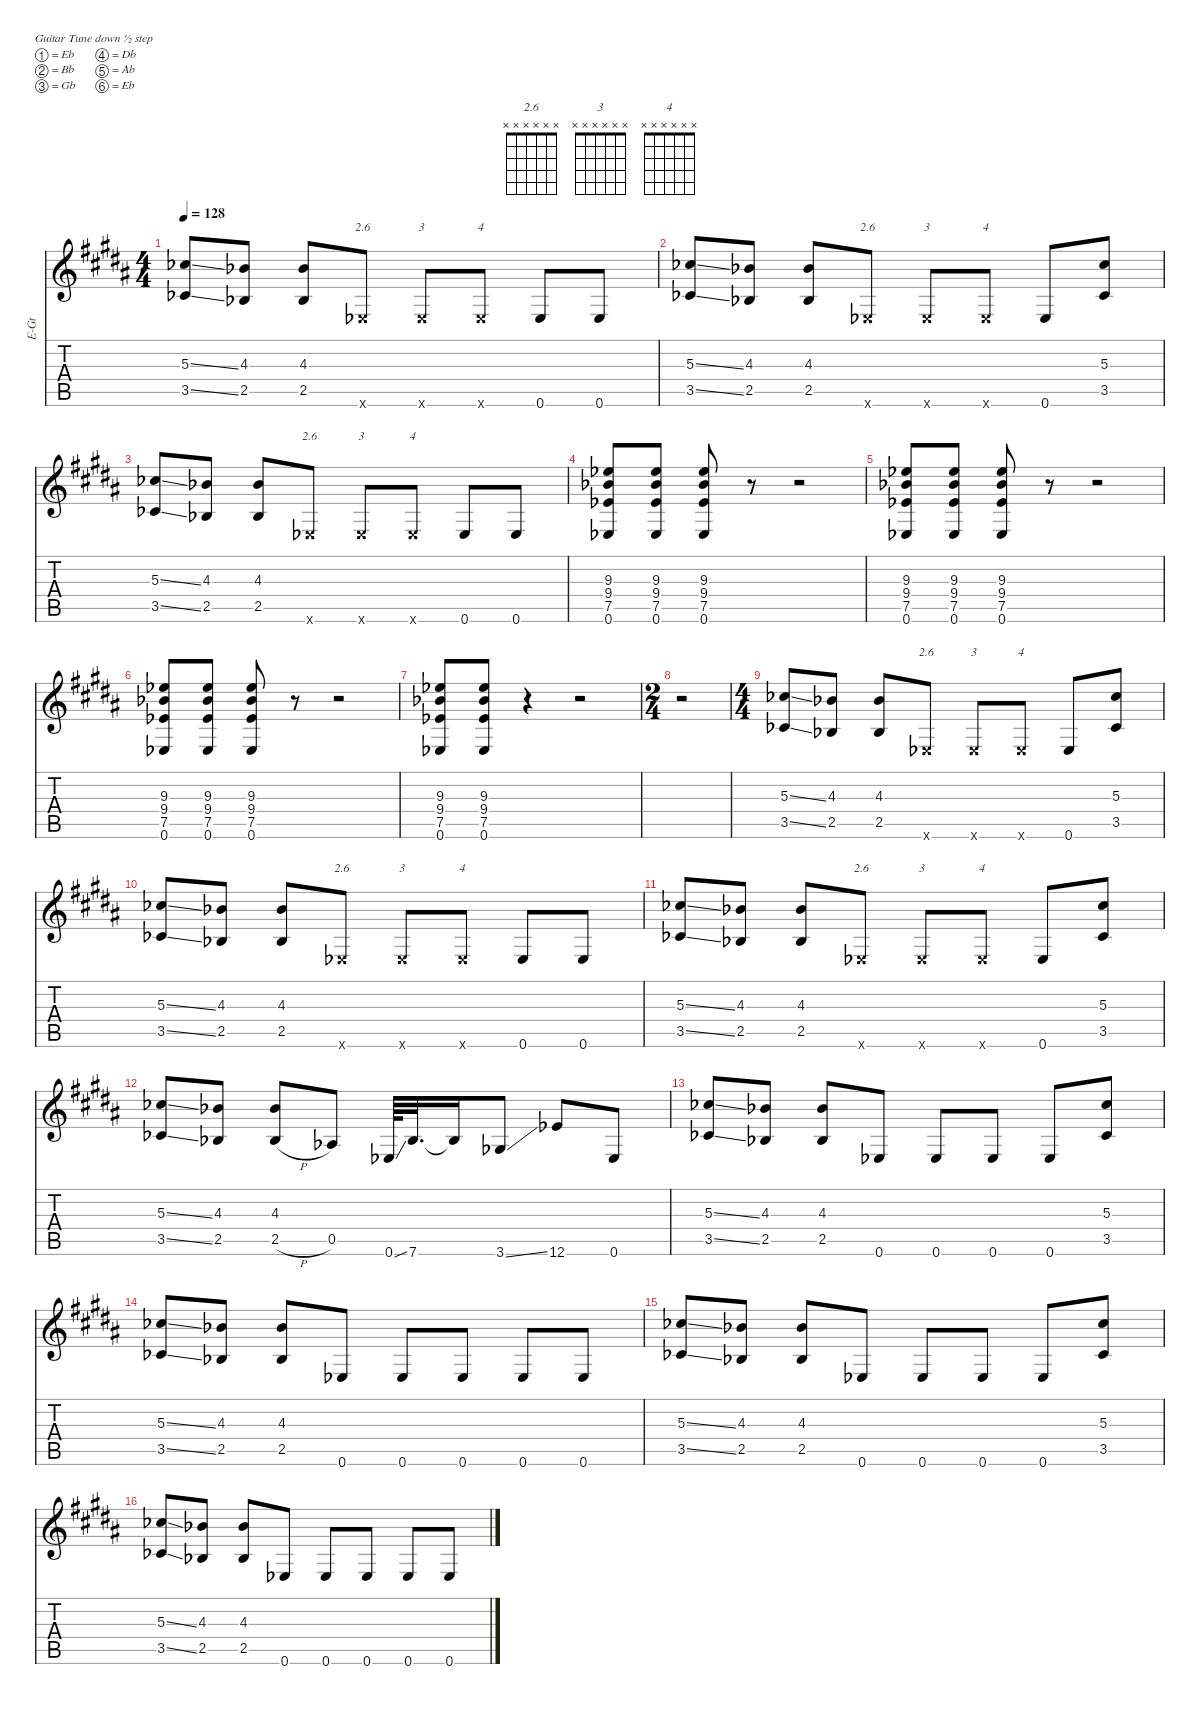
\hideDynamics
\bracketExtendMode nobrackets
\otherSystemsTrackNameOrientation horizontal
\track ("Guitar 2" "E-Gt") {instrument overdrivenguitar}
\staff {score tabs}
\tuning (Eb4 Bb3 Gb3 Db3 Ab2 Eb2)
\chord ("2.6" x x x x x x)
\chord ("3" x x x x x x)
\chord ("4" x x x x x x)
\ts (4 4)
\tempo 128
\clef g2
\ks b
(5.3{ss acc b} 3.5{ss acc b}).8{dy f beam Up} (4.3{acc b} 2.5{acc b}).8{beam Up} (4.3{acc b} 2.5{acc b}).8{beam Up} 0.6{x acc b}.8{ch "2.6" beam Up} 0.6{x acc b}.8{ch "3" beam Up} 0.6{x acc b}.8{ch "4" beam Up} 0.6{acc b}.8{beam Up} 0.6{acc b}.8{beam Up} |
(5.3{ss acc b} 3.5{ss acc b}).8{beam Up} (4.3{acc b} 2.5{acc b}).8{beam Up} (4.3{acc b} 2.5{acc b}).8{beam Up} 0.6{x acc b}.8{ch "2.6" beam Up} 0.6{x acc b}.8{ch "3" beam Up} 0.6{x acc b}.8{ch "4" beam Up} 0.6{acc b}.8{beam Up} (5.3{acc b} 3.5{acc b}).8{beam Up} |
(5.3{ss acc b} 3.5{ss acc b}).8{beam Up} (4.3{acc b} 2.5{acc b}).8{beam Up} (4.3{acc b} 2.5{acc b}).8{beam Up} 0.6{x acc b}.8{ch "2.6" beam Up} 0.6{x acc b}.8{ch "3" beam Up} 0.6{x acc b}.8{ch "4" beam Up} 0.6{acc b}.8{beam Up} 0.6{acc b}.8{beam Up} |
(9.3{acc b} 9.4{acc b} 7.5{acc b} 0.6{acc b}).8{beam Up} (9.3{acc b} 9.4{acc b} 7.5{acc b} 0.6{acc b}).8{beam Up} (9.3{acc b} 9.4{acc b} 7.5{acc b} 0.6{acc b}).8{beam Up} r.8{beam Up} r.2{beam Up} |
(9.3{acc b} 9.4{acc b} 7.5{acc b} 0.6{acc b}).8{beam Up} (9.3{acc b} 9.4{acc b} 7.5{acc b} 0.6{acc b}).8{beam Up} (9.3{acc b} 9.4{acc b} 7.5{acc b} 0.6{acc b}).8{beam Up} r.8{beam Up} r.2{beam Up} |
(9.3{acc b} 9.4{acc b} 7.5{acc b} 0.6{acc b}).8{beam Up} (9.3{acc b} 9.4{acc b} 7.5{acc b} 0.6{acc b}).8{beam Up} (9.3{acc b} 9.4{acc b} 7.5{acc b} 0.6{acc b}).8{beam Up} r.8{beam Up} r.2{beam Up} |
(9.3{acc b} 9.4{acc b} 7.5{acc b} 0.6{acc b}).8{beam Up} (9.3{acc b} 9.4{acc b} 7.5{acc b} 0.6{acc b}).8{beam Up} r.4{beam Up} r.2{beam Up} |
\ts (2 4)
r.2{beam Down} |
\ts (4 4)
(5.3{ss acc b} 3.5{ss acc b}).8{beam Up} (4.3{acc b} 2.5{acc b}).8{beam Up} (4.3{acc b} 2.5{acc b}).8{beam Up} 0.6{x acc b}.8{ch "2.6" beam Up} 0.6{x acc b}.8{ch "3" beam Up} 0.6{x acc b}.8{ch "4" beam Up} 0.6{acc b}.8{beam Up} (5.3{acc b} 3.5{acc b}).8{beam Up} |
(5.3{ss acc b} 3.5{ss acc b}).8{beam Up} (4.3{acc b} 2.5{acc b}).8{beam Up} (4.3{acc b} 2.5{acc b}).8{beam Up} 0.6{x acc b}.8{ch "2.6" beam Up} 0.6{x acc b}.8{ch "3" beam Up} 0.6{x acc b}.8{ch "4" beam Up} 0.6{acc b}.8{beam Up} 0.6{acc b}.8{beam Up} |
(5.3{ss acc b} 3.5{ss acc b}).8{beam Up} (4.3{acc b} 2.5{acc b}).8{beam Up} (4.3{acc b} 2.5{acc b}).8{beam Up} 0.6{x acc b}.8{ch "2.6" beam Up} 0.6{x acc b}.8{ch "3" beam Up} 0.6{x acc b}.8{ch "4" beam Up} 0.6{acc b}.8{beam Up} (5.3{acc b} 3.5{acc b}).8{beam Up} |
(5.3{ss acc b} 3.5{ss acc b}).8{beam Up} (4.3{acc b} 2.5{acc b}).8{beam Up} (4.3{acc b} 2.5{h acc b}).8{beam Up} 0.5{acc b}.8{beam Up} 0.6{ss acc b}.64{beam Up} 7.6{acc b}.32{d beam Up} 7.6{t acc b}.16{beam Up} 3.6{ss acc b}.8{beam Up} 12.6{acc b}.8{beam Up} 0.6{acc b}.8{beam Up} |
(5.3{ss acc b} 3.5{ss acc b}).8{beam Up} (4.3{acc b} 2.5{acc b}).8{beam Up} (4.3{acc b} 2.5{acc b}).8{beam Up} 0.6{acc b}.8{beam Up} 0.6{acc b}.8{beam Up} 0.6{acc b}.8{beam Up} 0.6{acc b}.8{beam Up} (5.3{acc b} 3.5{acc b}).8{beam Up} |
(5.3{ss acc b} 3.5{ss acc b}).8{beam Up} (4.3{acc b} 2.5{acc b}).8{beam Up} (4.3{acc b} 2.5{acc b}).8{beam Up} 0.6{acc b}.8{beam Up} 0.6{acc b}.8{beam Up} 0.6{acc b}.8{beam Up} 0.6{acc b}.8{beam Up} 0.6{acc b}.8{beam Up} |
(5.3{ss acc b} 3.5{ss acc b}).8{beam Up} (4.3{acc b} 2.5{acc b}).8{beam Up} (4.3{acc b} 2.5{acc b}).8{beam Up} 0.6{acc b}.8{beam Up} 0.6{acc b}.8{beam Up} 0.6{acc b}.8{beam Up} 0.6{acc b}.8{beam Up} (5.3{acc b} 3.5{acc b}).8{beam Up} |
(5.3{ss acc b} 3.5{ss acc b}).8{beam Up} (4.3{acc b} 2.5{acc b}).8{beam Up} (4.3{acc b} 2.5{acc b}).8{beam Up} 0.6{acc b}.8{beam Up} 0.6{acc b}.8{beam Up} 0.6{acc b}.8{beam Up} 0.6{acc b}.8{beam Up} 0.6{acc b}.8{beam Up}
